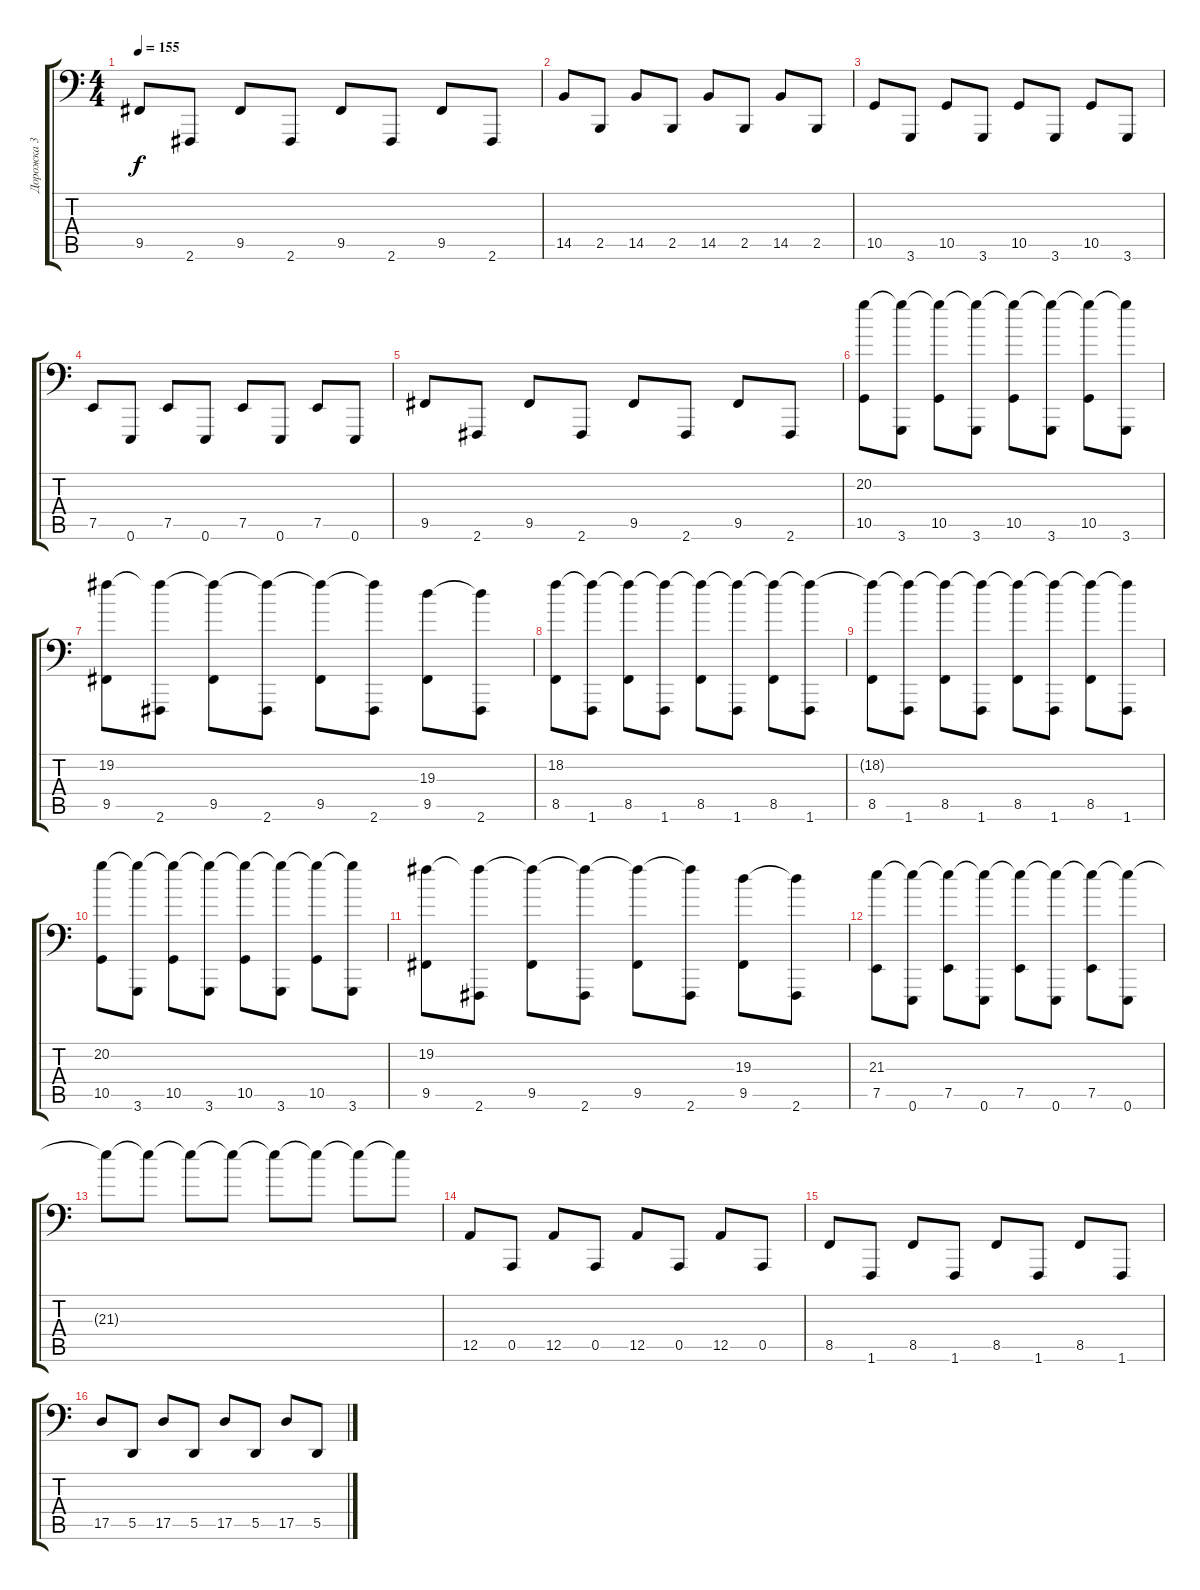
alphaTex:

\track ("Дорожка 3" "Дорожка 3") {instrument lead2sawtooth}
\staff {score tabs}
\tuning (E4 B3 G3 D3 A1 E1) {hide}
\ts (4 4)
\tempo 155
\clef f4
\ks c
9.5.8{dy f} 2.6.8 9.5.8 2.6.8 9.5.8 2.6.8 9.5.8 2.6.8 |
14.5.8 2.5.8 14.5.8 2.5.8 14.5.8 2.5.8 14.5.8 2.5.8 |
10.5.8 3.6.8 10.5.8 3.6.8 10.5.8 3.6.8 10.5.8 3.6.8 |
7.5.8 0.6.8 7.5.8 0.6.8 7.5.8 0.6.8 7.5.8 0.6.8 |
9.5.8 2.6.8 9.5.8 2.6.8 9.5.8 2.6.8 9.5.8 2.6.8 |
(20.2 10.5).8 (20.2{t} 3.6).8 (20.2{t} 10.5).8 (20.2{t} 3.6).8 (20.2{t} 10.5).8 (20.2{t} 3.6).8 (20.2{t} 10.5).8 (20.2{t} 3.6).8 |
(19.2 9.5).8 (19.2{t} 2.6).8 (19.2{t} 9.5).8 (19.2{t} 2.6).8 (19.2{t} 9.5).8 (19.2{t} 2.6).8 (19.3 9.5).8 (19.3{t} 2.6).8 |
(18.2 8.5).8 (18.2{t} 1.6).8 (18.2{t} 8.5).8 (18.2{t} 1.6).8 (18.2{t} 8.5).8 (18.2{t} 1.6).8 (18.2{t} 8.5).8 (18.2{t} 1.6).8 |
(18.2{t} 8.5).8 (18.2{t} 1.6).8 (18.2{t} 8.5).8 (18.2{t} 1.6).8 (18.2{t} 8.5).8 (18.2{t} 1.6).8 (18.2{t} 8.5).8 (18.2{t} 1.6).8 |
(20.2 10.5).8 (20.2{t} 3.6).8 (20.2{t} 10.5).8 (20.2{t} 3.6).8 (20.2{t} 10.5).8 (20.2{t} 3.6).8 (20.2{t} 10.5).8 (20.2{t} 3.6).8 |
(19.2 9.5).8 (19.2{t} 2.6).8 (19.2{t} 9.5).8 (19.2{t} 2.6).8 (19.2{t} 9.5).8 (19.2{t} 2.6).8 (19.3 9.5).8 (19.3{t} 2.6).8 |
(21.3 7.5).8 (21.3{t} 0.6).8 (21.3{t} 7.5).8 (21.3{t} 0.6).8 (21.3{t} 7.5).8 (21.3{t} 0.6).8 (21.3{t} 7.5).8 (21.3{t} 0.6).8 |
21.3{t}.8 21.3{t}.8 21.3{t}.8 21.3{t}.8 21.3{t}.8 21.3{t}.8 21.3{t}.8 21.3{t}.8 |
12.5.8 0.5.8 12.5.8 0.5.8 12.5.8 0.5.8 12.5.8 0.5.8 |
8.5.8 1.6.8 8.5.8 1.6.8 8.5.8 1.6.8 8.5.8 1.6.8 |
17.5.8 5.5.8 17.5.8 5.5.8 17.5.8 5.5.8 17.5.8 5.5.8
